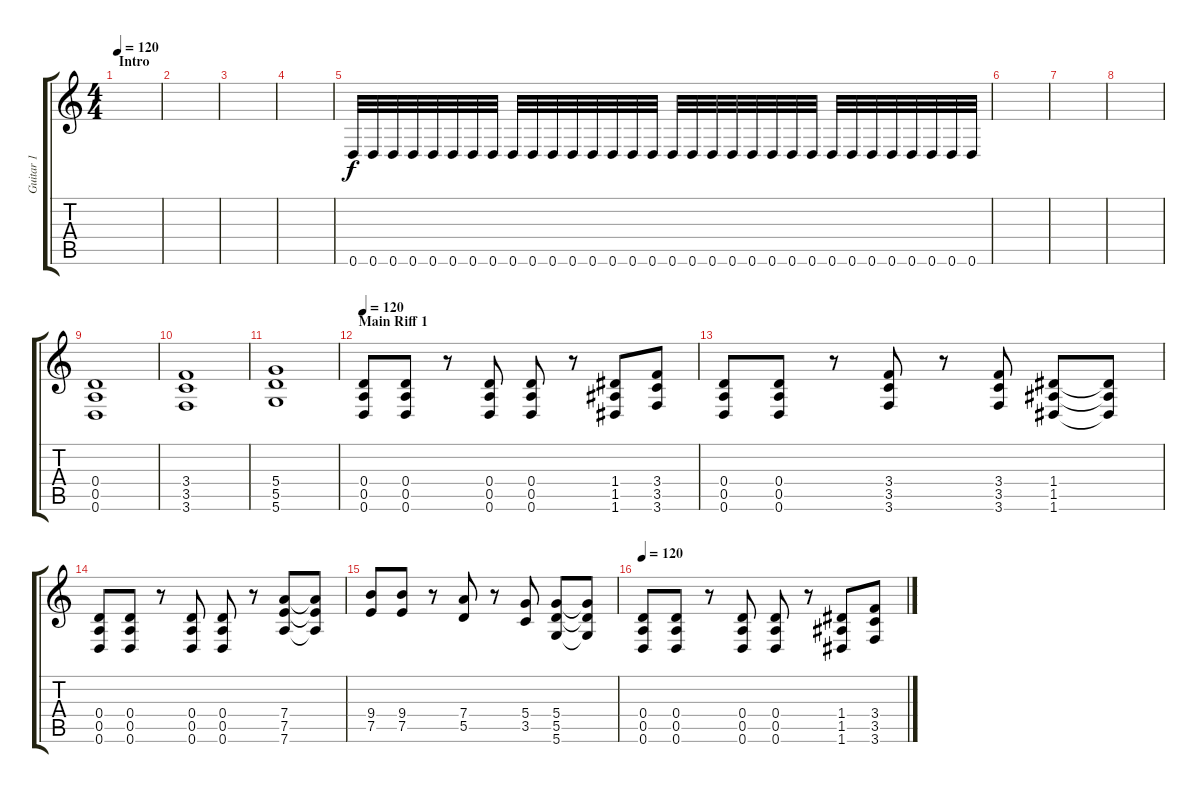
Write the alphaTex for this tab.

\track ("Guitar 1" "Guitar 1") {instrument distortionguitar}
\staff {score tabs}
\tuning (E4 B3 G3 D3 A2 D2) {hide}
\ts (4 4)
\section ("" "Intro")
\tempo 120
\tempo 100
\tempo 120
\clef g2
\ks c
|
|
|
|
0.6.32 0.6.32 0.6.32 0.6.32 0.6.32 0.6.32 0.6.32 0.6.32 0.6.32 0.6.32 0.6.32 0.6.32 0.6.32 0.6.32 0.6.32 0.6.32 0.6.32 0.6.32 0.6.32 0.6.32 0.6.32 0.6.32 0.6.32 0.6.32 0.6.32 0.6.32 0.6.32 0.6.32 0.6.32 0.6.32 0.6.32 0.6.32 |
|
|
|
(0.4 0.5 0.6).1 |
(3.4 3.5 3.6).1 |
(5.4 5.5 5.6).1 |
\section ("" "Main Riff 1")
\tempo 120
(0.4 0.5 0.6).8 (0.4 0.5 0.6).8 r.8 (0.4 0.5 0.6).8 (0.4 0.5 0.6).8 r.8 (1.4 1.5 1.6).8 (3.4 3.5 3.6).8 |
(0.4 0.5 0.6).8 (0.4 0.5 0.6).8 r.8 (3.4 3.5 3.6).8 r.8 (3.4 3.5 3.6).8 (1.4 1.5 1.6).8 (1.4{t} 1.5{t} 1.6{t}).8 |
(0.4 0.5 0.6).8 (0.4 0.5 0.6).8 r.8 (0.4 0.5 0.6).8 (0.4 0.5 0.6).8 r.8 (7.4 7.5 7.6).8 (7.4{t} 7.5{t} 7.6{t}).8 |
(9.4 7.5).8 (9.4 7.5).8 r.8 (7.4 5.5).8 r.8 (5.4 3.5).8 (5.4 5.5 5.6).8 (5.4{t} 5.5{t} 5.6{t}).8 |
\tempo 120
(0.4 0.5 0.6).8 (0.4 0.5 0.6).8 r.8 (0.4 0.5 0.6).8 (0.4 0.5 0.6).8 r.8 (1.4 1.5 1.6).8 (3.4 3.5 3.6).8
